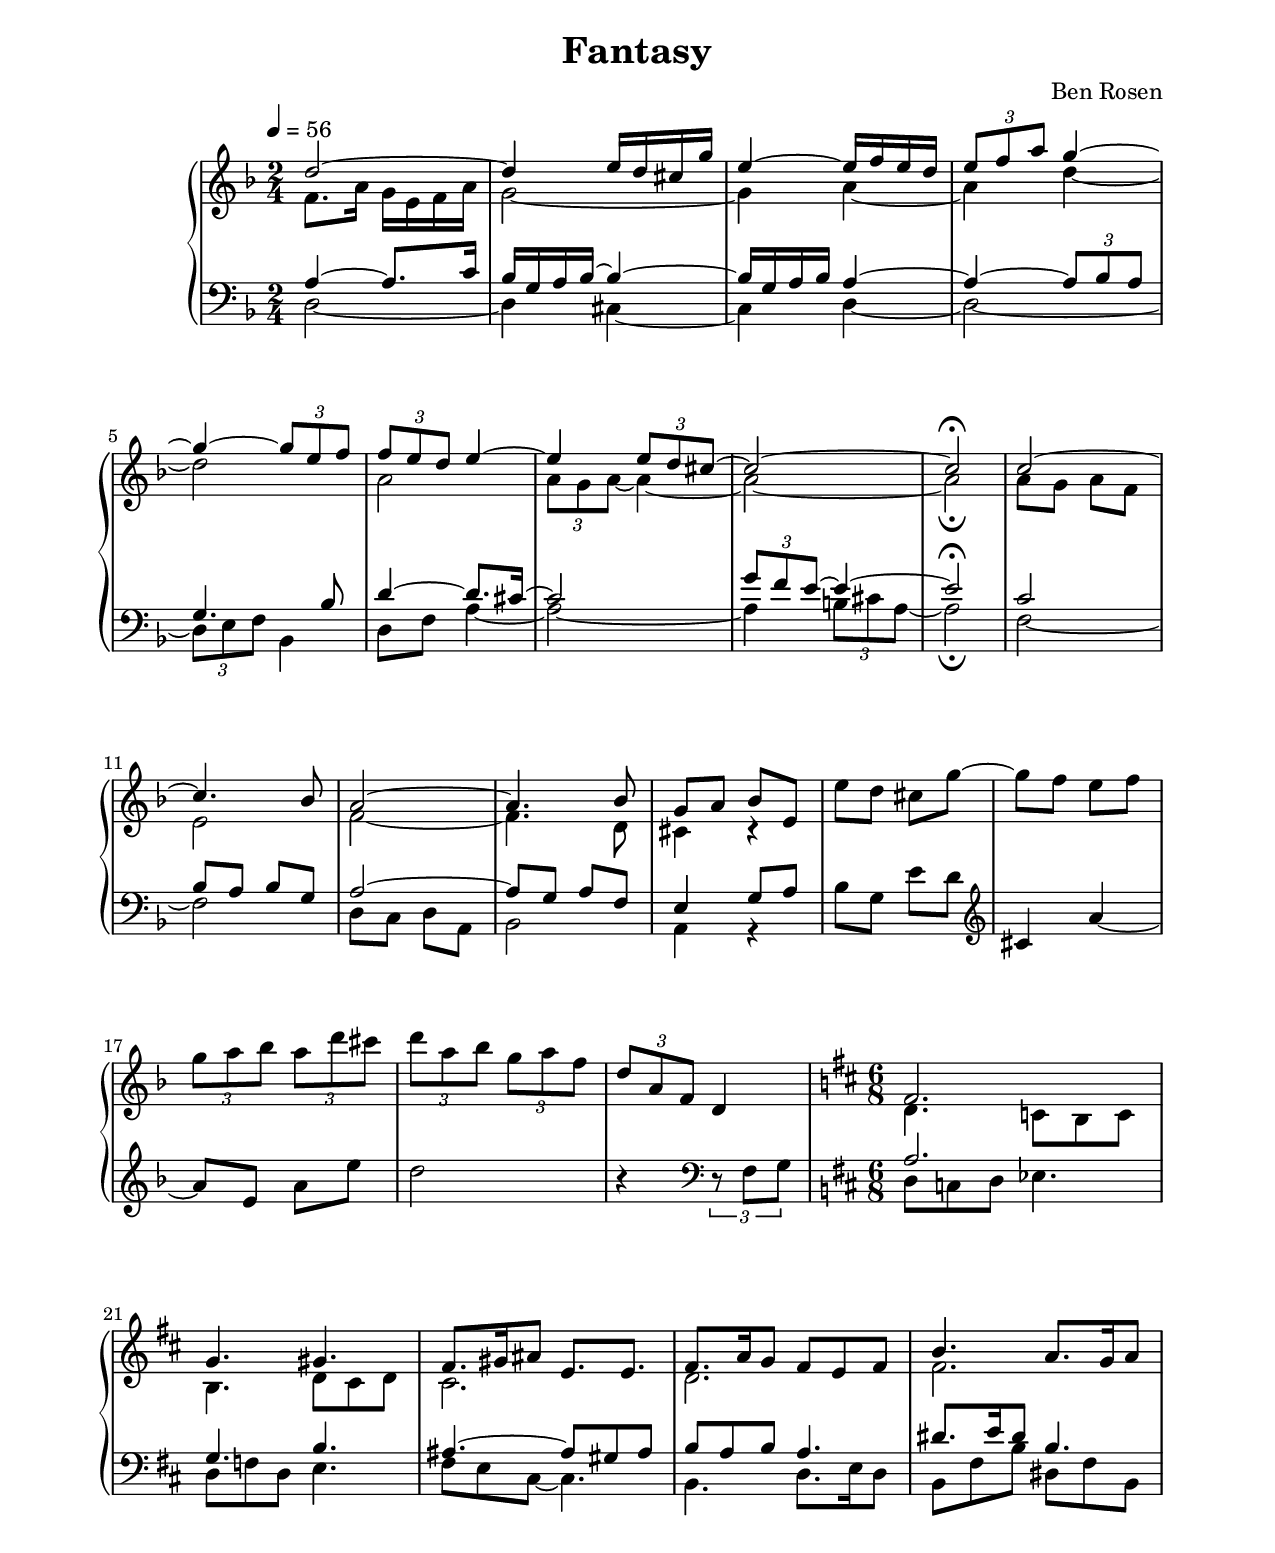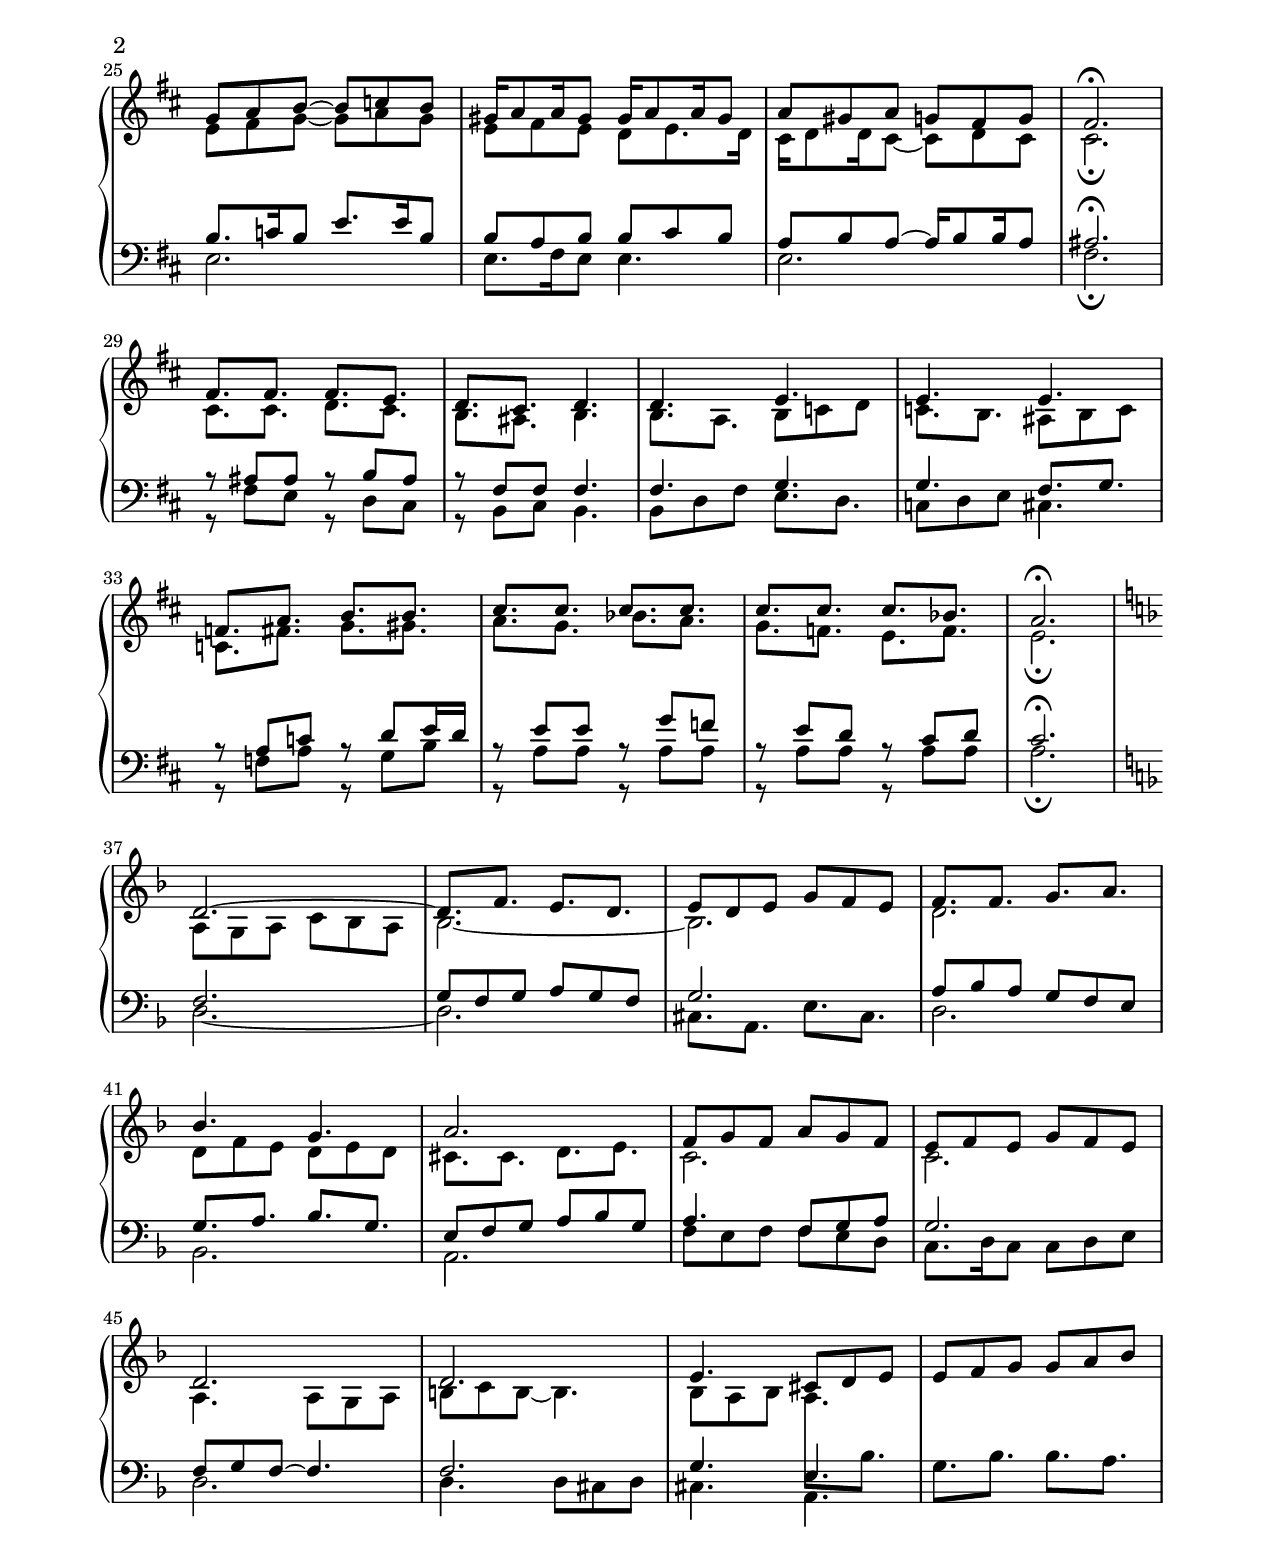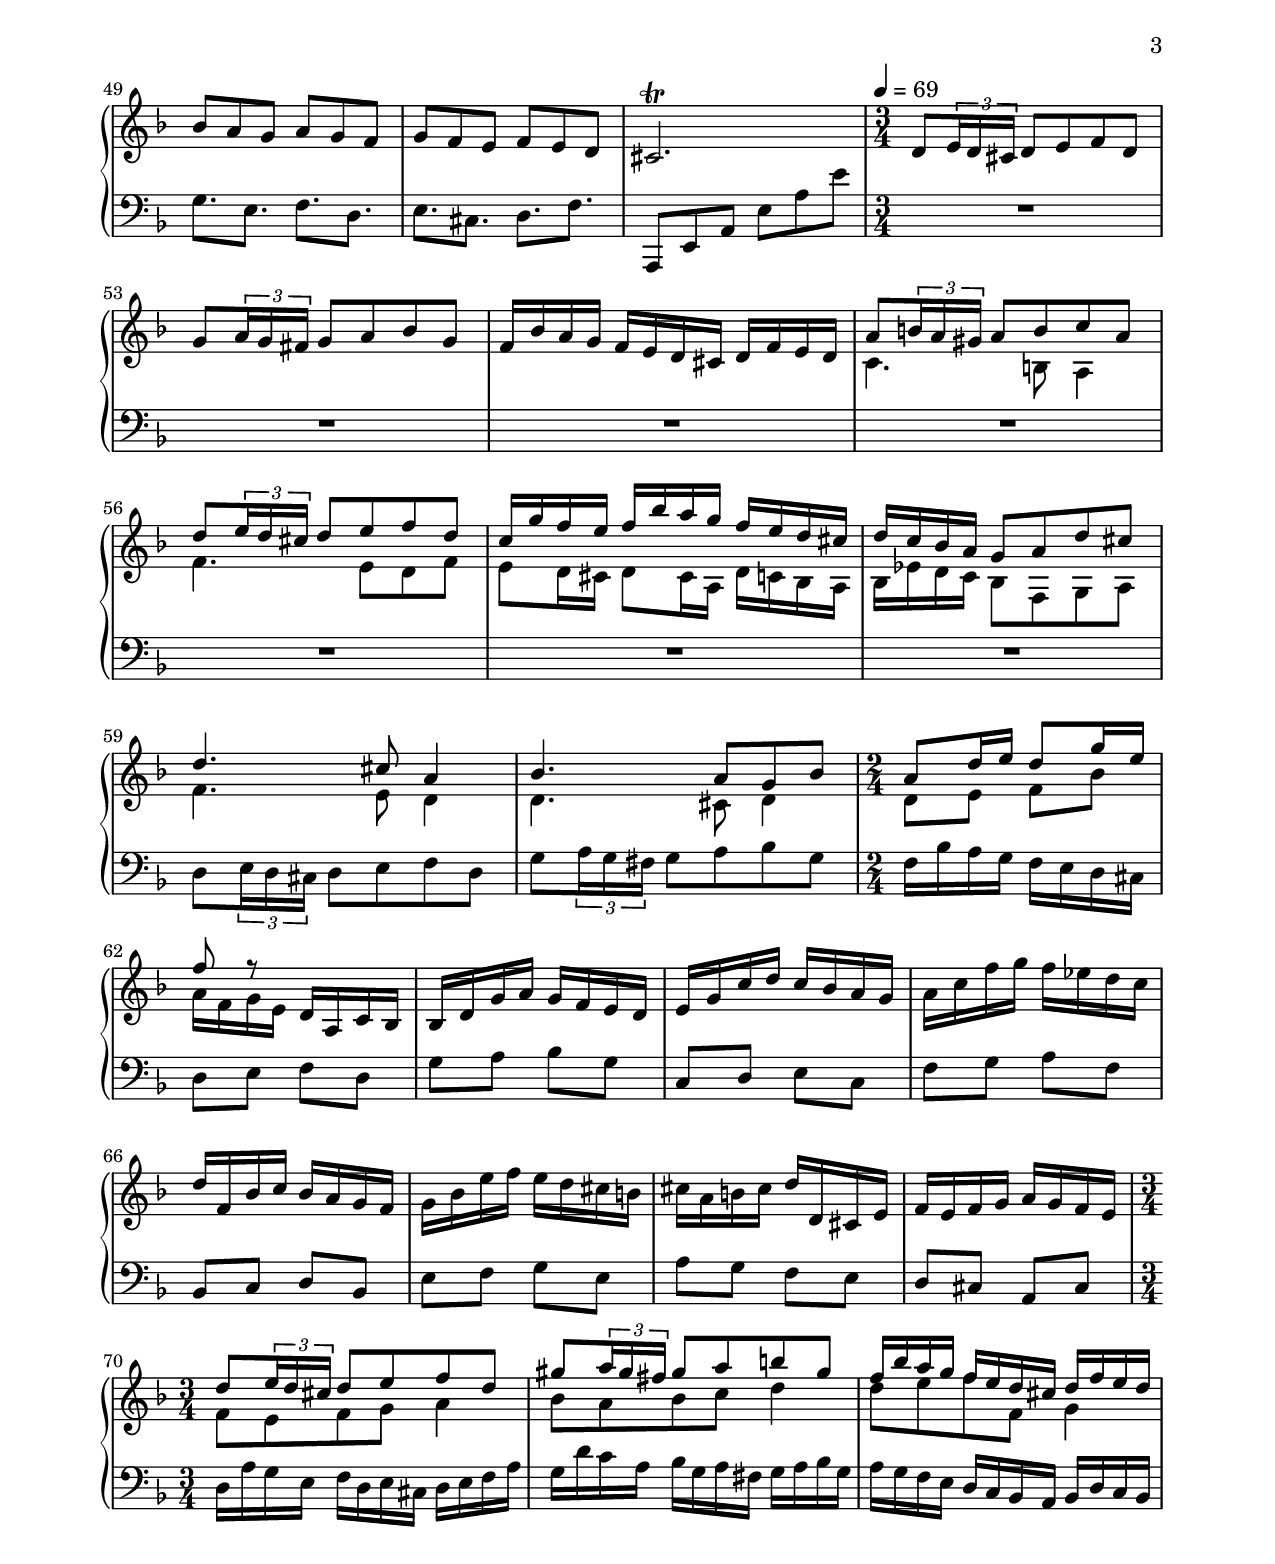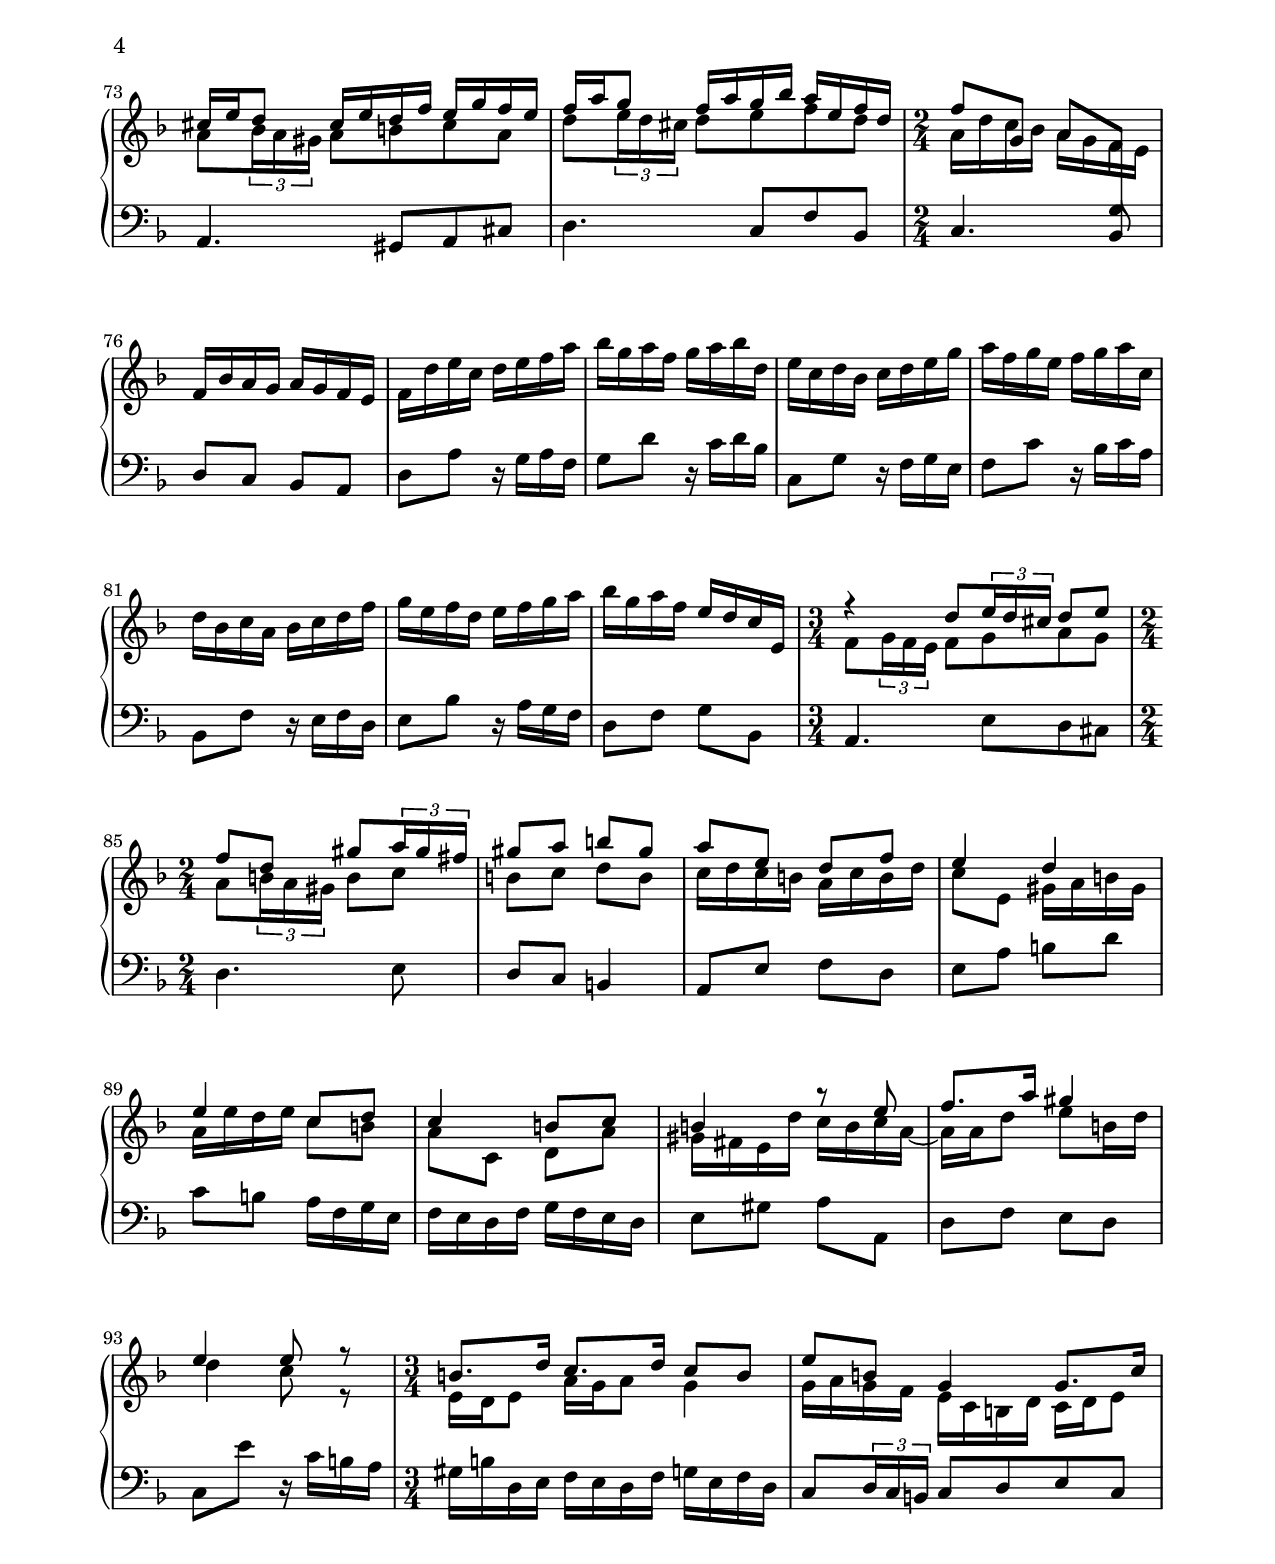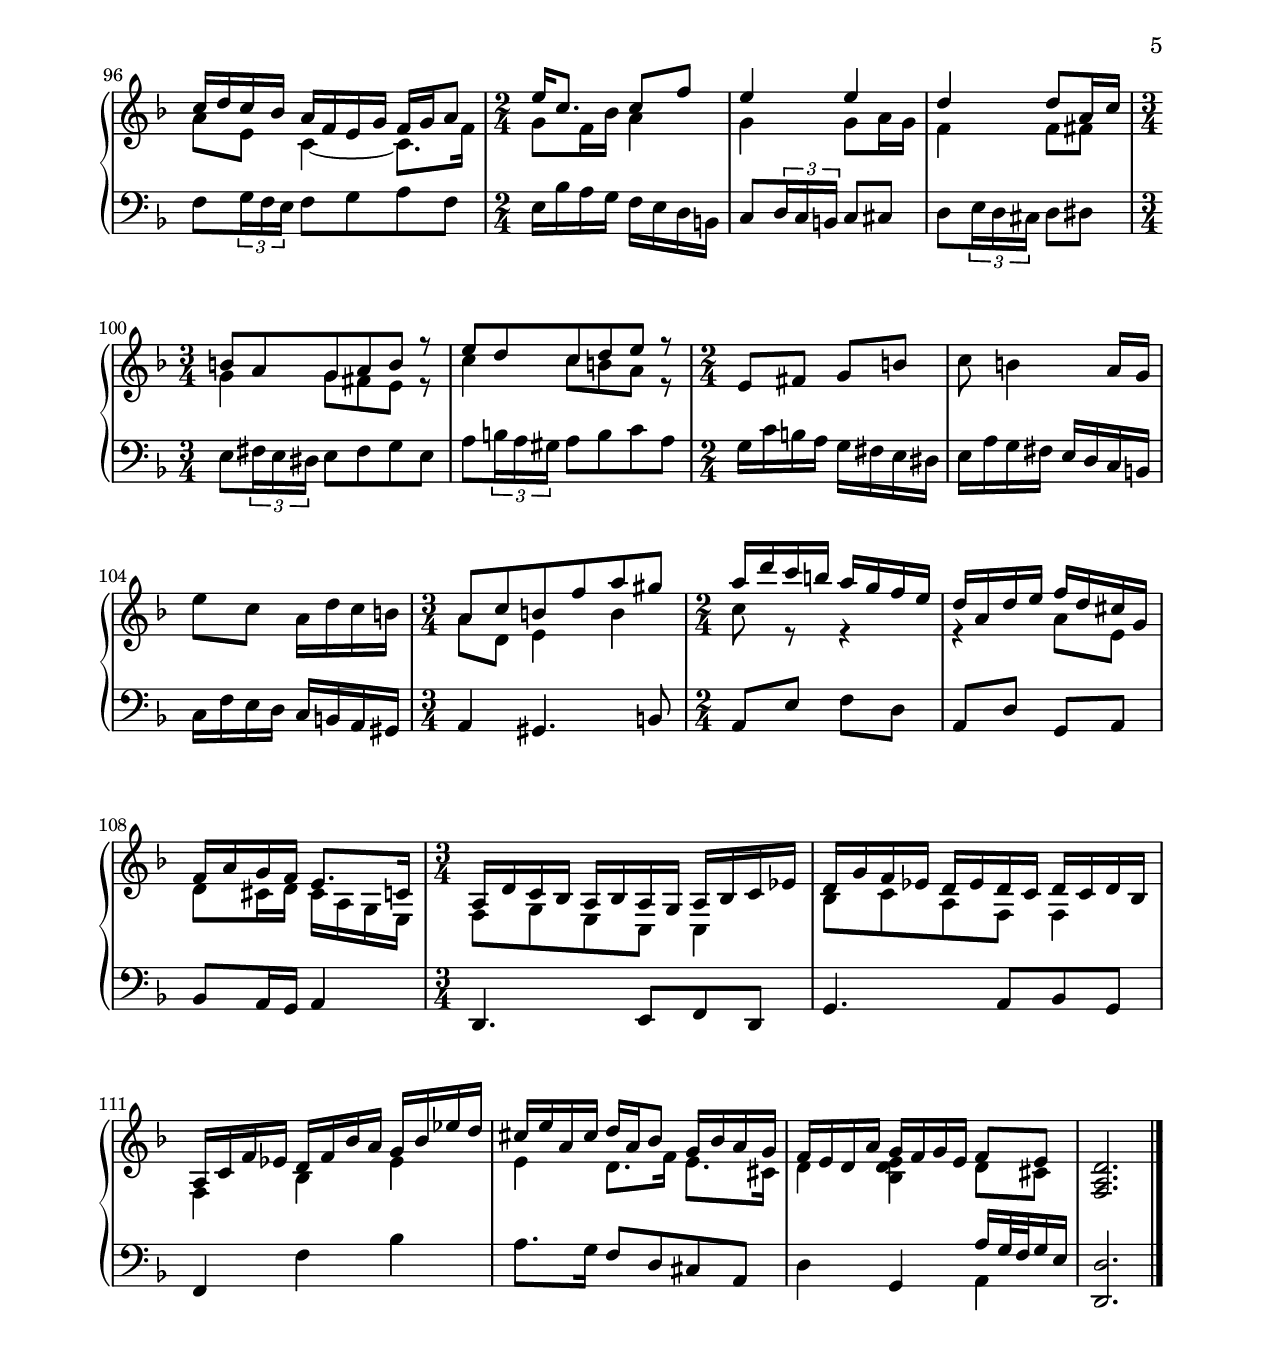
\version "2.24.0"

\include "settings.ily"

\header {
  title = "Fantasy"
  composer = "Ben Rosen"
}

key_and_time = {
  \tempo 4 = 56
  \key d \minor
  \time 2/4
}

upper_voices_prelude_one = {
  << {

    \relative d'' {
      | d2 ~
      | d4 e16 d cs g'
      | e4 ~ e16 f e d
      | \tuplet 3/2 { e8 f a } g4 ~
      | g4 ~ \tuplet 3/2 { g8 e f }
      | \tuplet 3/2 { f8 e d } e4 ~
      | e4 \tuplet 3/2 { e8 d cs ~ }
      | cs2 ~
      | cs2 -\fermata

      | c2 ~
      | c4. bf8
      | a2 ~
      | a4. bf8
      | g8 a bf e,
    }

  } \\ {

    \relative f' {
      | f8. a16 g e f a
      | g2 ~
      | g4 a ~
      | a d ~
      | d2
      | a2
      | \tuplet 3/2 { a8 g a ~ } a4 ~
      | a2 ~
      | a2 -\fermata

      | a8 g a f
      | e2
      | f2 ~
      | f4. d8
      | cs4 r
    }

  } >>
}

upper_voices_prelude_two = {
  << {

    \relative fs' {
      | fs2.
      | g4. gs
      | fs8. gs16 as8 e8. e
      | fs8. a16 g8 fs e fs
      | b4. a8. g16 a8
      | g8 a b ~ b c b
      | gs16 a8 a16 gs8 gs16 a8 a16 gs8
      | a8 gs a g fs g
      | fs2. ^\fermata

      | fs8. fs fs e
      | d8. cs d4.
      | d4. e
      | e4. e
      | f8. a b b
      | cs8. cs cs cs
      | cs8. cs cs bf
      | a2. -\fermata
    }

  }  \\ {

    \relative d' {
      | d4. c8 b c
      | b4. d8 cs d
      | cs2.
      | d2.
      | fs2.
      | e8 fs g ~ g a g
      | e8 fs e d e8. d16
      | cs16 d8 d16 cs8 ~ cs d cs
      | cs2. -\fermata

      | cs8. cs d cs
      | b8. as b4.
      | b8. a b8 c d
      | c8. b as8 b c
      | c8. fs g gs
      | a8. g bf a
      | g8. f e f
      | e2. -\fermata
    }

  } >>
}

upper_voices_prelude_three = {
  << {

    \relative d {
      | d'2. ~
      | d8. f
      | e8. d
      | e8 d e g f e
      | f8. f
      | g8. a
      | bf4. g
      | a2.
      | f8 g f a g f
      | e8 f e g f e
      | d2.
      | d2.
      | e4. cs8 d e
      | e8 f g g a bf
      | bf8 a g a g f
      | g8 f e f e d
      | cs2. \trill
    }

  } \\ {

    \relative a {
      | a8 g a c bf a
      | bf2. ~
      | bf2.
      | d2.
      | d8 f e d e d
      | cs8. cs d e
      | c2.
      | c2.
      | a4. a8 g a
      | b8 c b ~ b4.
      | bf8 a bf a8.
      \change Staff = "lower"
      bf
    }

  } >>
}

upper_voices_fugue_one = {
  << {

    \relative a' {
      | a8 \tuplet 3/2 { b16 a gs } a8 b c a
      | d8 \tuplet 3/2 { e16 d cs } d8 e f d
      | c16 g' f e f bf a g f e d cs
      | d16 c bf a g8 a d cs
      | d4. cs8 a4
      | bf4. a8 g bf

      \time 2/4

      | a8 d16 e d8 g16 e
      | f8 r
    }

  } \\ {

    \relative c' {
      | c4. b8 a4
      | f'4. e8 d f
      | e8 d16 cs d8 cs16 a d c bf a
      | bf16 ef d c bf8 f g a
      | f'4. e8 d4
      | d4. cs8 d4

      \time 2/4

      | d8 e f bf
      | a16 f g e
    }

  } >>
}

upper_voices_fugue_two = {
 << {

   \relative d'' {
     | d8 \tuplet 3/2 { e16 d cs } d8 e f d
     | gs8 \tuplet 3/2 { a16 gs fs } gs8 a b gs
     | f16 bf a g f e d cs d f e d
     | cs16 e d8 cs16 e d f e g f e
     | f16 a g8 f16 a g bf a e f d

     \time 2/4

     | f8 g, a
       \change Staff = "lower"
       g,
   }

 } \\ {


   \relative f' {
     | f8 e f g a4
     | bf8 a bf c d4
     | d8 e f f, g4
     | a8 \tuplet 3/2 { bf16 a gs } a8 b cs a
     | d8 \tuplet 3/2 { e16 d cs } d8 e f d

     \time 2/4

     | a16 d c bf a g f e
   }

 } >>
}

upper_voices_fugue_three = {
  << {

    \relative d'' {
      | r4 d8 \tuplet 3/2 { e16 d cs } d8 e

      \time 2/4

      | f8 d gs \tuplet 3/2 { a16 gs fs }
      | gs8 a b gs
      | a8 e d f
      | e4 d
      | e4 c8 d
      | c4 b8 c
      | b4 r8 e
      | f8. a16 gs4
      | e4 e8 r

      \time 3/4

      | b8. d16 c8. d16 c8 b
      | e b g4 g8. c16
      | c16 d c bf a f e g f g a8

      \time 2/4

      | e'16 c8. c8 f
      | e4 e
      | d4 d8 a16 c

      \time 3/4

      | b8 a g a b r
      | e d c d e r
    }

  } \\ {

    \relative f' {
      | f8 \tuplet 3/2 { g16 f e } f8 g a g

      \time 2/4

      | a8 \tuplet 3/2 { b16 a gs } b8 c
      | b8 c d b
      | c16 d c b a c b d
      | c8 e, gs16 a b gs
      | a16 e' d e c8 b
      | a8 c, d a'
      | gs16 fs e d' c b c a ~
      | a16 a d8 e b16 d
      | d4 c8 r

      \time 3/4

      | e,16 d e8 a16 g a8 g4
      | g16 a g f e c b d c d e8
      | a8 e c4 ~ c8. f16

      \time 2/4

      | g8 f16 bf a4
      | g4 g8 a16 g
      | f4 f8 fs

      \time 3/4

      | g4 g8 fs e r
      | c'4 c8 b a r
    }

  } >>
}

upper_voices_fugue_four = {
  << {

    \relative a' {
      | a8 c b f' a gs

      \time 2/4

      | a16 d c b a g f e
      | d16 a d e f d cs g
      | f16 a g f e8. c16

      \time 3/4

      | a16 d c bf a bf a g a bf c ef
      | d16 g f ef d ef d c d c d bf
      | a16 c f ef d f bf a g bf ef d
      | cs16 e a, cs d a bf8 g16 bf a g
      | f16 e d a' g f g e f8 e
    }

  } \\ {

    \relative a' {
      | a8 d, e4 b'

      \time 2/4

      | c8 r r4
      | r4 a8 e
      | d cs16 d cs a g e

      \time 3/4

      | f8 g e c c4
      | bf'8 c a f f4
      | f4 bf ef
      | e4 d8. f16 e8. cs16
      | d4 <bf d e> d8 cs
    }

  } >>
}

upper_staff = \relative e'' {
  \key_and_time

  \upper_voices_prelude_one

  | e8 d cs g' ~
  | g8 f e f \tuplet 3/2 { g8 a bf } \tuplet 3/2 { a8 d cs }
  | \tuplet 3/2 { d8 a bf } \tuplet 3/2 { g8 a f }
  | \tuplet 3/2 { d8 a f } d4

  \key b \minor
  \time 6/8

  \upper_voices_prelude_two

  \key d \minor

  \upper_voices_prelude_three

  \tempo 4 = 69
  \time 3/4

  | d8 \tuplet 3/2 { e16 d cs } d8 e f d
  | g8 \tuplet 3/2 { a16 g fs } g8 a bf g
  | f16 bf a g f e d cs d f e d

  \upper_voices_fugue_one

    d16 a c bf
  | bf16 d g a g f e d
  | e g c d c bf a g
  | a c f g f ef d c
  | d f, bf c bf a g f
  | g bf e f e d cs b
  | cs a b cs d d, cs e
  | f e f g a g f e

  \upper_voices_fugue_two

  | f16 bf a g a g f e
  | f16 d' e c d e f a
  | bf16 g a f g a bf d,
  | e16 c d bf c d e g
  | a16 f g e f g a c,
  | d16 bf c a bf c d f
  | g16 e f d e f g a
  | bf g a f e d c e,

  \upper_voices_fugue_three

  \time 2/4

  | e8 fs g b
  | c b4 a16 g
  | e'8 c a16 d c b

  \time 3/4

  \upper_voices_fugue_four

  <f, a d>2.

  \bar "|."
}

lower_voices_prelude_one = {
  << {

    \relative a {
      | a4 ~ a8. c16
      | bf16 g a bf ~ bf4 ~
      | bf16 g a bf a4 ~
      | a4 ~ \tuplet 3/2 { a8 bf a }
      | g4. bf8
      | d4 ~ d8. cs16 ~
      | cs2
      | \tuplet 3/2 { g'8 f e ~ } e4 ~
      | e2 -\fermata

      | c2
      | bf8 a bf g
      | a2 ~
      | a8 g8 a8 f8
      | e4 g8 a
    }

  } \\ {

    \relative d {
      | d2 ~
      | d4 cs ~
      | cs4 d ~
      | d2 ~
      | \tuplet 3/2 { d8 e f } bf,4
      | d8 f a4 ~
      | a2 ~
      | a4 \tuplet 3/2 { b8 cs a ~ }
      | a2 -\fermata

      | f2 ~
      | f2
      | d8 c d a
      | bf2
      | a4 r
    }

  } >>
}

lower_voices_prelude_two = {
  << {

    \relative a {
      | a2.
      | g4. b
      | as4. ~ as8 gs as
      | b8 a8 b8 a4.
      | ds8. e16 ds8 b4.
      | b8. c16 b8 e8. e16 b8
      | b8 a8 b8 b8 cs8 b8
      | a8 b8 a8 ~ a16 b8 b16 a8
      | as2. -\fermata

      | r8 as8 as8 r8 b8 as8
      | r8 fs8 fs8 fs4.
      | fs4. g4.
      | g4. fs8. g
      | r8 a8 c8 r8 d8 e16 d16
      | r8 e8 e8 r8 g8 f8
      | r8 e8 d8 r8 cs8 d8
      | cs2. -\fermata
    }

  } \\ {

    \relative d {
      | d8 c d ef4.
      | d8 f d e4.
      | fs8 e cs ~ cs4.
      | b4. d8. e16 d8
      | b8 fs' b ds, fs b,
      | e2.
      | e8. fs16 e8 e4.
      | e2.
      | fs2. -\fermata

      | r8 fs e r d cs
      | r8 b cs b4.
      | b8 d fs e8. d
      | c8 d e cs4.
      | r8 f a r g b
      | r8 a a r a a
      | r8 a a r a a
      | a2. -\fermata
    }

  } >>
}

lower_voices_prelude_three = {
  << {

    \relative f {
      | f2.
      | g8 f g a g f
      | g2.
      | a8 bf a g f e
      | g8. a
      | bf8. g
      | e8 f g a bf g
      | a4. f8 g a
      | g2.
      | f8 g f ~ f4.
      | f2.
      | g4. e4.
    }

  } \\ {

    \relative d {
      | d2. ~
      | d2.
      | cs8. a e' cs
      | d2.
      | bf2.
      | a2.
      | f'8 e f f e d
      | c8. d16 c8 c d e
      | d2.
      | d4. d8 cs d
      | cs4. a
    }

  } >>
}

lower_staff = \relative b {
  \clef "bass"
  \key_and_time

  \lower_voices_prelude_one

  | bf8 g e' d

  \clef "treble"

  | cs4 a' ~
  | a8 e a e'
  | d2

  | r4
  \clef "bass"
  \tuplet 3/2 { r8 f,, g }

  \key b \minor
  \time 6/8

  \lower_voices_prelude_two

  \key d \minor

  \lower_voices_prelude_three

  | g8. bf bf a
  | g8. e f d
  | e8. cs d f
  | a,,8 e' a e' a e'

  \time 3/4

  | R2. * 7

  | d,8 \tuplet 3/2 { e16 d cs } d8 e f d
  | g8 \tuplet 3/2 { a16 g fs } g8 a bf g

  \time 2/4

  | f16 bf a g f e d cs
  | d8 e f d
  | g8 a bf g
  | c,8 d e c
  | f8 g a f
  | bf,8 c d bf
  | e8 f g e
  | a8 g f e
  | d8 cs a cs

  \time 3/4

  | d16 a' g e f d e cs d e f a
  | g16 d' c a bf g a fs g a bf g
  | a16 g f e d c bf a bf d c bf
  | a4. gs8 a cs
  | d4. c8 f bf,

  \time 2/4

  | c4. bf8
  | d8 c bf a
  | d8 a' r16 g a f
  | g8 d' r16 c d bf
  | c,8 g' r16 f g e
  | f8 c' r16 bf c a
  | bf,8 f' r16 e f d
  | e8 bf' r16 a g f
  | d8 f g bf,

  \time 3/4

  | a4. e'8 d cs

  \time 2/4

  | d4. e8 d c b4
  | a8 e' f d
  | e8 a b d8
  | c8 b a16 f g e
  | f16 e d f g f e d
  | e8 gs a a,8
  | d8 f e d8
  | c8 e' r16 c b a

  \time 3/4

  | gs16 b d, e f e d f g e f d
  | c8 \tuplet 3/2 { d16 c b } c8 d e c
  | f8 \tuplet 3/2 { g16 f e } f8 g a f8

  \time 2/4

  | e16 bf' a g f e d b

  | c8 \tuplet 3/2 { d16 c b } c8 cs
  | d \tuplet 3/2 { e16 d cs } d8 ds

  \time 3/4

  | e8 \tuplet 3/2 { fs16 e ds } e8 fs g e8
  | a8 \tuplet 3/2 { b16 a gs } a8 b c a

  \time 2/4

  | g16 c b a g fs e ds e a g fs e d c b c f e d c b a gs

  \time 3/4

  | a4 gs4. b8

  \time 2/4

  | a8 e' f d
  | a8 d g, a
  | bf8 a16 g a4

  \time 3/4

  | d,4. e8 f d
  | g4. a8 bf g
  | f4 f'4 bf4
  | a8. g16 f8 d cs a
  | d4 g, << { a'16 g32 f g16 e } \\ a,4 >>
  | <d, d'>2.

  \bar "|."
}

\score {
  \new PianoStaff {
    <<
      \new Staff = "upper" \upper_staff
      \new Staff = "lower" \lower_staff
    >>
  }
}
